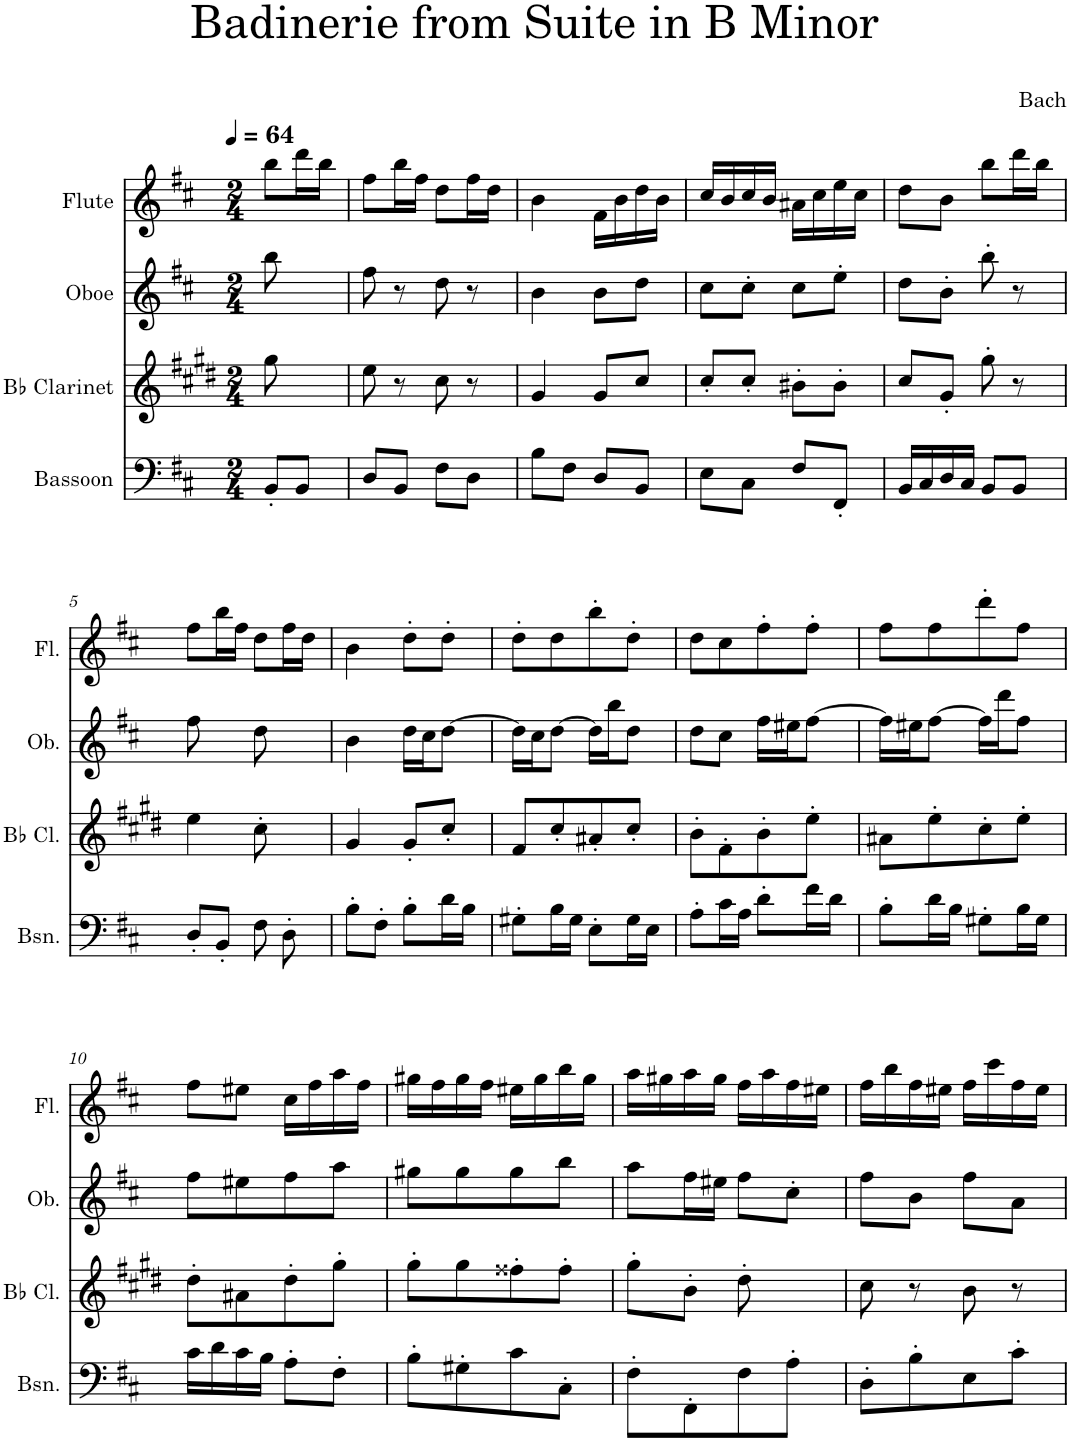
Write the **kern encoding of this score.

**kern	**kern	**kern	**kern	**kern	**kern	**kern	**kern
*part8	*part7	*part6	*part5	*part4	*part3	*part2	*part1
*staff8	*staff7	*staff6	*staff5	*staff4	*staff3	*staff2	*staff1
*I"Violoncello	*I"Bassoon	*I"Viola	*I"Bb Clarinet	*I"Violin 2	*I"Oboe	*I"Violin 1	*I"Flute
*I'Vc.	*I'Bsn.	*I'Vla.	*I'Bb Cl.	*I'Vln. 2	*I'Ob.	*I'Vln. 1	*I'Fl.
*stria5	*	*stria5	*	*stria5	*	*stria5	*
*clefF4	*clefF4	*clefC3	*clefG2	*clefG2	*clefG2	*clefG2	*clefG2
*	*	*	*Trd1c2	*	*	*	*
*k[f#c#]	*k[f#c#]	*k[f#c#]	*k[f#c#g#d#]	*k[f#c#]	*k[f#c#]	*k[f#c#]	*k[f#c#]
*M2/4	*M2/4	*M2/4	*M2/4	*M2/4	*M2/4	*M2/4	*M2/4
*MM64	*MM64	*MM64	*MM64	*MM64	*MM64	*MM64	*MM64
=	=	=	=	=	=	=	=
8BB'/L	8BB'/L	8g#X	8gg#\	8b\L	8bb\	8bb\L	8bb\L
8BB/J	8BB/J	8ryy	8ryy	16dd\L	8ryy	16ddd\L	16ddd\L
.	.	.	.	16b\JJ	.	16bb\JJ	16bb\JJ
=1	=1	=1	=1	=1	=1	=1	=1
2r	8D/L	2r	8ee\	2r	8ff#\	2r	8ff#\L
.	8BB/J	.	8r	.	8r	.	16bb\L
.	.	.	.	.	.	.	16ff#\JJ
.	8F#\L	.	8cc#\	.	8dd\	.	8dd\L
.	8D\J	.	8r	.	8r	.	16ff#\L
.	.	.	.	.	.	.	16dd\JJ
=2	=2	=2	=2	=2	=2	=2	=2
8D'/L	8B\L	8e'	4g#/	8f#/L	4b\	8ff#\L	4b\
8BB'/J	8F#\J	8ryy	.	16b/Jk	.	16bb\Jk	.
.	.	.	.	16ryy	.	16ryy	.
8B'\L	8D/L	4G#X	8g#/L	4B	8b\L	4b	16f#\LL
.	.	.	.	.	.	.	16b\
8F#'\J	8BB/J	.	8cc#/J	.	8dd\J	.	16dd\
.	.	.	.	.	.	.	16b\JJ
=3	=3	=3	=3	=3	=3	=3	=3
8D'/L	8E\L	8G#X'/L	8cc#'/L	16f#/LL	8cc#\L	16f#/LL	16cc#/LL
.	.	.	.	16b/J	.	16b/J	16b/
8BB'/J	8C#\J	8c#'/J	8cc#'/J	16dd/L	8cc#'\J	16dd/L	16cc#/
.	.	.	.	16b/JJ	.	16b/JJ	16b/JJ
8E\L	8F#/L	8c#'\L	8b#X'\L	16cc#\LL	8cc#\L	16cc#\LL	16a#X\LL
.	.	.	.	16b\J	.	16b\J	16cc#\
8C#'\J	8FF#'/J	8c#'\J	8b#'\J	16cc#\L	8ee'\J	16cc#\L	16ee\
.	.	.	.	16b\JJ	.	16b\JJ	16cc#\JJ
=4	=4	=4	=4	=4	=4	=4	=4
8F#'/L	16BB/LL	8B#X'/L	8cc#/L	16a#X\LL	8dd\L	16a#X\LL	8dd\L
.	16C#/	.	.	16cc#\J	.	16cc#\J	.
8FF#'/J	16D/	8B#'/J	8g#'/J	16ee\L	8b'\J	16ee\L	8b\J
.	16C#/JJ	.	.	16cc#\JJ	.	16cc#\JJ	.
16BB/LL	8BB/L	8c#'/L	8gg#'\	8dd\L	8bb'\	8dd\L	8bb\L
16C#/J	.	.	.	.	.	.	.
16D/L	8BB/J	8G#X'/J	8r	8b\J	8r	8b\J	16ddd\L
16C#/JJ	.	.	.	.	.	.	16bb\JJ
!!LO:LB:g=z
=5	=5	=5	=5	=5	=5	=5	=5
8BB'/L	8D'/L	8g#X	4ee\	8b\L	8ff#\	8bb\L	8ff#\L
8BB'/J	8BB'/J	8ryy	.	16dd\L	8ryy	16ddd\L	16bb\L
.	.	.	.	16b\JJ	.	16bb\JJ	16ff#\JJ
8D/L	8F#\	8e'	8cc#'\	8f#/L	8dd\	8ff#\L	8dd\L
8BB'/J	8D'\	8ryy	8ryy	16b/Jk	8ryy	16bb\Jk	16ff#\L
.	.	.	.	16ryy	.	16ryy	16dd\JJ
=6	=6	=6	=6	=6	=6	=6	=6
8B'\L	8B'\L	4G#X	4g#/	4b	4b\	4B	4b\
8F#'\J	8F#'\J	.	.	.	.	.	.
8B'\L	8B'\L	8G#'/L	8g#'/L	8dd'\L	16dd\LL	8d'/L	8dd'\L
.	.	.	.	.	16cc#\J	.	.
16d\L	16d\L	8c#'/J	8cc#'/J	8dd'\J	[>8dd\J	8d'/J	8dd'\J
16B\JJ	16B\JJ	.	.	.	.	.	.
=7	=7	=7	=7	=7	=7	=7	=7
8G#X'\L	8G#X'\L	8F#/L	8f#/L	8dd'\L	16dd\LL]	8d'/L	8dd'\L
.	.	.	.	.	16cc#\J	.	.
16B\L	16B\L	8c#'/J	8cc#'/	8dd\J	[>8dd\J	8d/J	8dd\
16G#\JJ	16G#\JJ	.	.	.	.	.	.
8E'\L	8E'\L	8A#X'/L	8a#X'/	8bb'\L	16dd\LL]	8b'/L	8bb'\
.	.	.	.	.	16bb\J	.	.
16G#\L	16G#\L	8c#'/J	8cc#'/J	8dd'\J	8dd\J	8d'/J	8dd'\J
16E\JJ	16E\JJ	.	.	.	.	.	.
=8	=8	=8	=8	=8	=8	=8	=8
8A'\L	8A'\L	8B'/L	8b'\L	8dd\L	8dd\L	8d/L	8dd\L
16c#\L	16c#\L	8F#'/J	8f#'\	8cc#\J	8cc#\J	8c#/J	8cc#\
16A\JJ	16A\JJ	.	.	.	.	.	.
8d'\L	8d'\L	8B'\L	8b'\	8ff#'\L	16ff#\LL	8f#'/L	8ff#'\
.	.	.	.	.	16ee#X\J	.	.
16f#\L	16f#\L	8e'\J	8ee'\J	8ff#'\J	[>8ff#\J	8f#'/J	8ff#'\J
16d\JJ	16d\JJ	.	.	.	.	.	.
=9	=9	=9	=9	=9	=9	=9	=9
8B'\L	8B'\L	8A#X\L	8a#X\L	8ff#\L	16ff#\LL]	8f#/L	8ff#\L
.	.	.	.	.	16ee#X\J	.	.
16d\L	16d\L	8e'\J	8ee'\	8ff#\J	[>8ff#\J	8f#/J	8ff#\
16B\JJ	16B\JJ	.	.	.	.	.	.
8G#X'\L	8G#X'\L	8c#'\L	8cc#'\	8ddd'\L	16ff#\LL]	8dd'/L	8ddd'\
.	.	.	.	.	16ddd\J	.	.
16B\L	16B\L	8e'\J	8ee'\J	8ff#\J	8ff#\J	8f#/J	8ff#\J
16G#\JJ	16G#\JJ	.	.	.	.	.	.
!!LO:LB:g=z
=10	=10	=10	=10	=10	=10	=10	=10
16c#\LL	16c#\LL	8d#X'/L	8dd#'\L	8ff#\L	8ff#\L	8f#/L	8ff#\L
16d\J	16d\	.	.	.	.	.	.
16c#\L	16c#\	8A#X/J	8a#X\	8ee#X\J	8ee#X\	8e#X/J	8ee#X\J
16B\JJ	16B\JJ	.	.	.	.	.	.
8A'\L	8A'\L	8d#'\L	8dd#'\	16cc#\LL	8ff#\	16c#/LL	16cc#\LL
.	.	.	.	16ff#\J	.	16f#/J	16ff#\
8F#'\J	8F#'\J	8g#X'\J	8gg#'\J	16aa\L	8aa\J	16a/L	16aa\
.	.	.	.	16ff#\JJ	.	16f#/JJ	16ff#\JJ
=11	=11	=11	=11	=11	=11	=11	=11
8B'\L	8B'\L	8g#X'\L	8gg#'\L	16gg#X\LL	8gg#X\L	16g#X/LL	16gg#X\LL
.	.	.	.	16ff#\J	.	16f#/J	16ff#\
8G#X'\J	8G#X'\	8g#\J	8gg#\	16gg#\L	8gg#\	16g#/L	16gg#\
.	.	.	.	16ff#\JJ	.	16f#/JJ	16ff#\JJ
8c#\L	8c#\	8f##X'\L	8ff##X'\	16ee#X\LL	8gg#\	16e#X/LL	16ee#X\LL
.	.	.	.	16gg#\J	.	16g#/J	16gg#\
8C#'\J	8C#'\J	8f##'\J	8ff##'\J	16bb\L	8bb\J	16b/L	16bb\
.	.	.	.	16gg#\JJ	.	16g#/JJ	16gg#\JJ
=12	=12	=12	=12	=12	=12	=12	=12
8F#'/L	8F#'\L	8g#X'\L	8gg#'\L	16aa\LL	8aa\L	16a/LL	16aa\LL
.	.	.	.	16gg#X\J	.	16g#X/J	16gg#X\
8FF#'/J	8FF#'\	8B'\J	8b'\J	16aa\L	16ff#\L	16a/L	16aa\
.	.	.	.	16gg#\JJ	16ee#X\JJ	16g#/JJ	16gg#\JJ
8F#\L	8F#\	8d#X'	8dd#'\	16ff#\LL	8ff#\L	16f#/LL	16ff#\LL
.	.	.	.	16aa\J	.	16a/J	16aa\
8A'\J	8A'\J	8ryy	8ryy	16ff#\L	8cc#'\J	16f#/L	16ff#\
.	.	.	.	16ee#X\JJ	.	16e#X/JJ	16ee#X\JJ
=13	=13	=13	=13	=13	=13	=13	=13
2r	8D'\L	2r	8cc#\	2r	8ff#\L	2r	16ff#\LL
.	.	.	.	.	.	.	16bb\
.	8B'\	.	8r	.	8b\J	.	16ff#\
.	.	.	.	.	.	.	16ee#X\JJ
.	8E\	.	8b\	.	8ff#\L	.	16ff#\LL
.	.	.	.	.	.	.	16ccc#\
.	8c#'\J	.	8r	.	8a\J	.	16ff#\
.	.	.	.	.	.	.	16ee#\JJ
=	=	=	=	=	=	=	=
*-	*-	*-	*-	*-	*-	*-	*-
